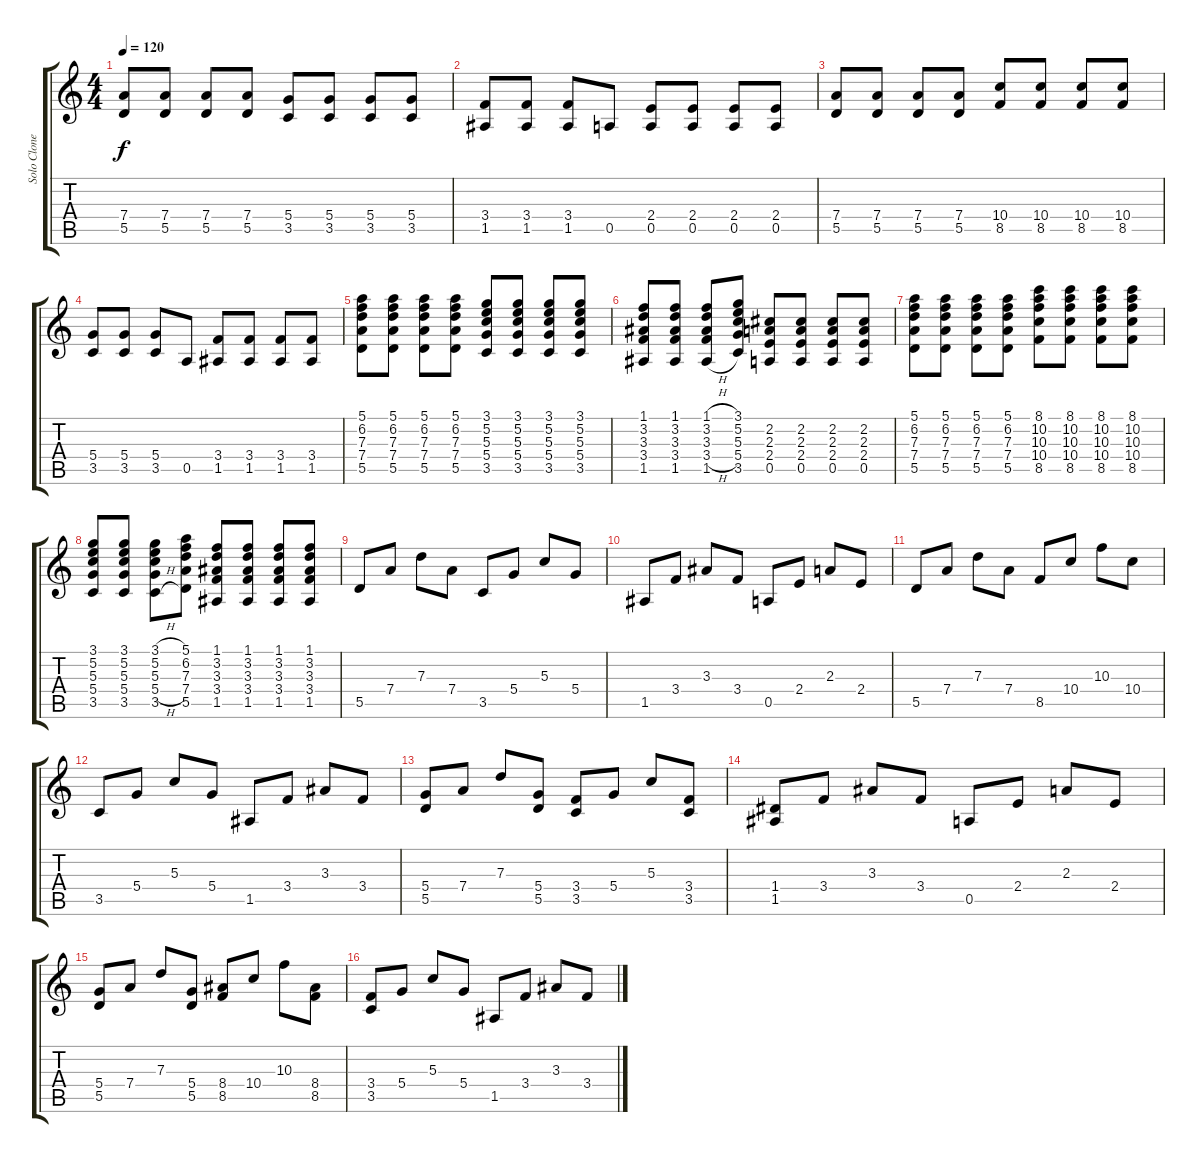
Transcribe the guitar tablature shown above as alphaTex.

\track ("Solo Clone" "Solo Clone") {mute instrument overdrivenguitar}
\staff {score tabs}
\tuning (E4 B3 G3 D3 A2 E2) {hide}
\ts (4 4)
\tempo 120
\clef g2
\ks c
(7.4 5.5).8{dy f} (7.4 5.5).8 (7.4 5.5).8 (7.4 5.5).8 (5.4 3.5).8 (5.4 3.5).8 (5.4 3.5).8 (5.4 3.5).8 |
(3.4 1.5).8 (3.4 1.5).8 (3.4 1.5).8 0.5.8 (2.4 0.5).8 (2.4 0.5).8 (2.4 0.5).8 (2.4 0.5).8 |
(7.4 5.5).8 (7.4 5.5).8 (7.4 5.5).8 (7.4 5.5).8 (10.4 8.5).8 (10.4 8.5).8 (10.4 8.5).8 (10.4 8.5).8 |
(5.4 3.5).8 (5.4 3.5).8 (5.4 3.5).8 0.5.8 (3.4 1.5).8 (3.4 1.5).8 (3.4 1.5).8 (3.4 1.5).8 |
(5.1 6.2 7.3 7.4 5.5).8 (5.1 6.2 7.3 7.4 5.5).8 (5.1 6.2 7.3 7.4 5.5).8 (5.1 6.2 7.3 7.4 5.5).8 (3.1 5.2 5.3 5.4 3.5).8 (3.1 5.2 5.3 5.4 3.5).8 (3.1 5.2 5.3 5.4 3.5).8 (3.1 5.2 5.3 5.4 3.5).8 |
(1.1 3.2 3.3 3.4 1.5).8 (1.1 3.2 3.3 3.4 1.5).8 (1.1{h} 3.2{h} 3.3{h} 3.4{h} 1.5{h}).8 (3.1 5.2 5.3 5.4 3.5).8 (2.2 2.3 2.4 0.5).8 (2.2 2.3 2.4 0.5).8 (2.2 2.3 2.4 0.5).8 (2.2 2.3 2.4 0.5).8 |
(5.1 6.2 7.3 7.4 5.5).8 (5.1 6.2 7.3 7.4 5.5).8 (5.1 6.2 7.3 7.4 5.5).8 (5.1 6.2 7.3 7.4 5.5).8 (8.1 10.2 10.3 10.4 8.5).8 (8.1 10.2 10.3 10.4 8.5).8 (8.1 10.2 10.3 10.4 8.5).8 (8.1 10.2 10.3 10.4 8.5).8 |
(3.1 5.2 5.3 5.4 3.5).8 (3.1 5.2 5.3 5.4 3.5).8 (3.1{h} 5.2 5.3 5.4{h} 3.5{h}).8 (5.1 6.2 7.3 7.4 5.5).8 (1.1 3.2 3.3 3.4 1.5).8 (1.1 3.2 3.3 3.4 1.5).8 (1.1 3.2 3.3 3.4 1.5).8 (1.1 3.2 3.3 3.4 1.5).8 |
5.5.8 7.4.8 7.3.8 7.4.8 3.5.8 5.4.8 5.3.8 5.4.8 |
1.5.8 3.4.8 3.3.8 3.4.8 0.5.8 2.4.8 2.3.8 2.4.8 |
5.5.8 7.4.8 7.3.8 7.4.8 8.5.8 10.4.8 10.3.8 10.4.8 |
3.5.8 5.4.8 5.3.8 5.4.8 1.5.8 3.4.8 3.3.8 3.4.8 |
(5.4 5.5).8 7.4.8 7.3.8 (5.4 5.5).8 (3.4 3.5).8 5.4.8 5.3.8 (3.4 3.5).8 |
(1.4 1.5).8 3.4.8 3.3.8 3.4.8 0.5.8 2.4.8 2.3.8 2.4.8 |
(5.4 5.5).8 7.4.8 7.3.8 (5.4 5.5).8 (8.4 8.5).8 10.4.8 10.3.8 (8.4 8.5).8 |
(3.4 3.5).8 5.4.8 5.3.8 5.4.8 1.5.8 3.4.8 3.3.8 3.4.8
